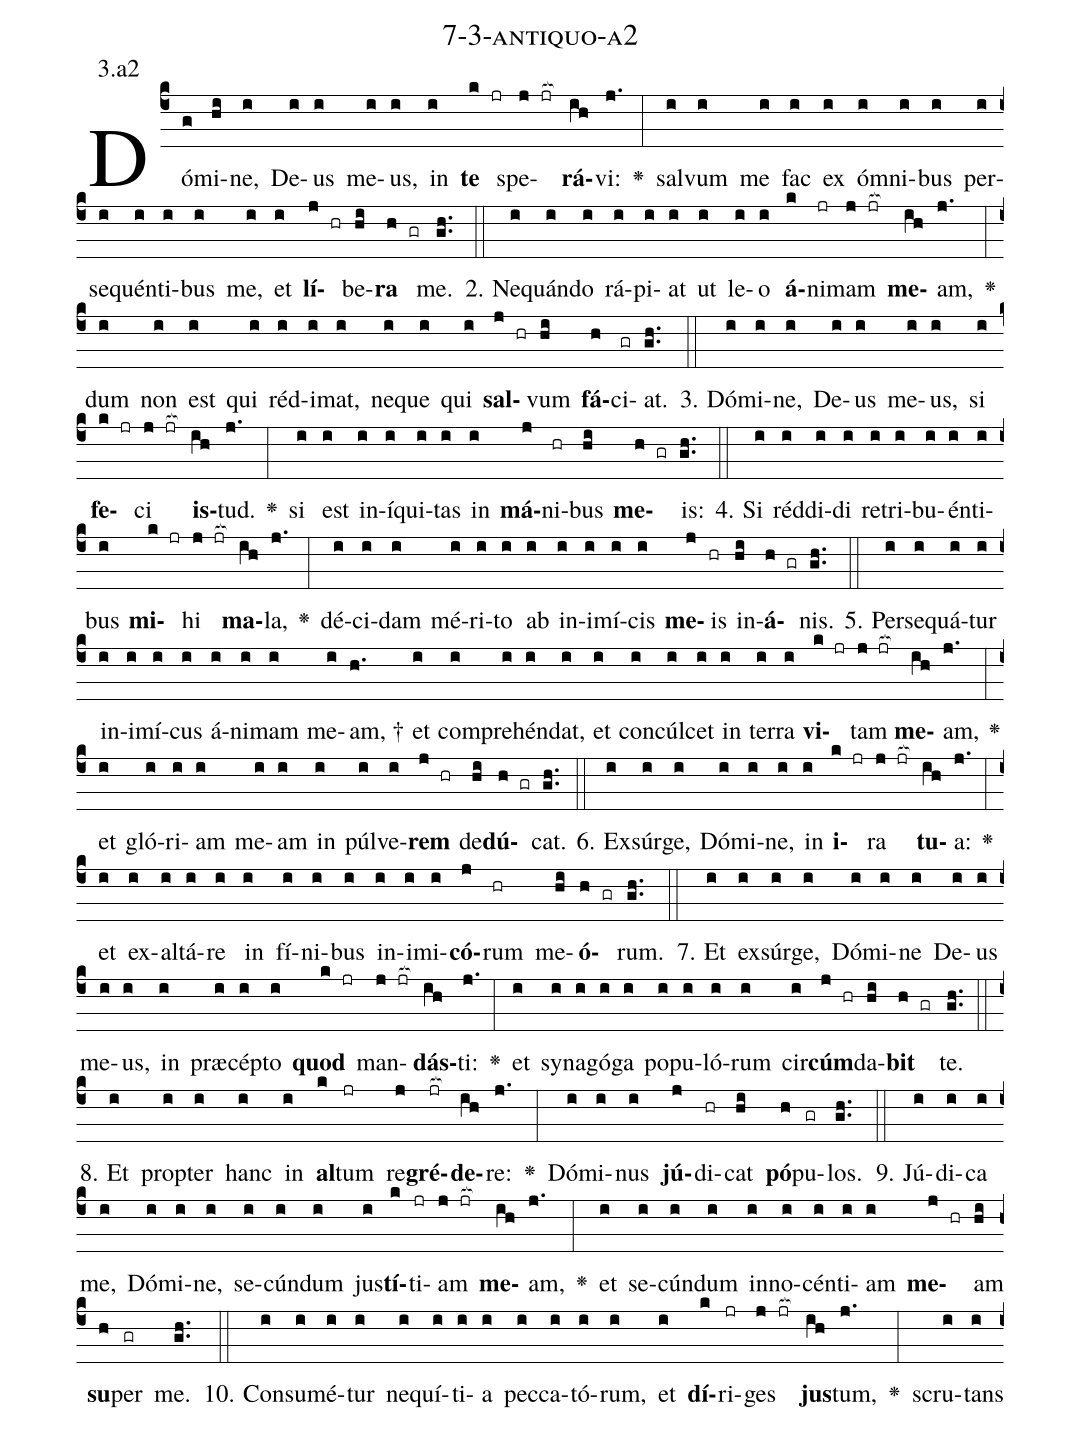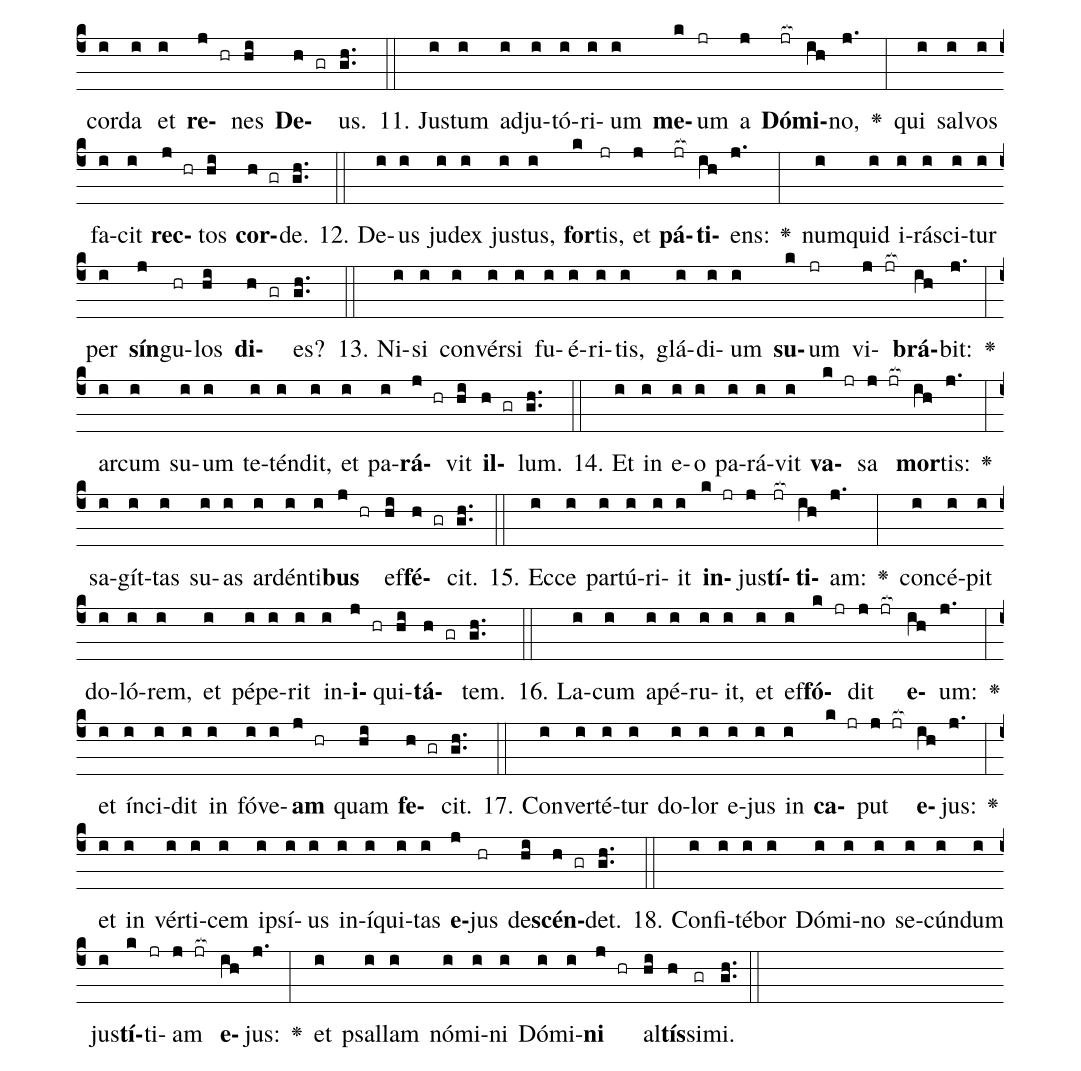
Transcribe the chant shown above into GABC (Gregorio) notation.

name: 7-3-antiquo-a2;
annotation: 3.a2;
%%
(c4)Dó(g)mi(hi)ne,(i) De(i)us(i) me(i)us,(i) in(i) <b>te</b>(k jr) spe(j jr[ocb:1{])<b>rá</b>(ih[ocb:0}])vi:(j.) <v>\greheightstar</v>(:) sal(i)vum(i) me(i) fac(i) ex(i) óm(i)ni(i)bus(i) per(i)se(i)quén(i)ti(i)bus(i) me,(i) et(i) <b>lí</b>(j hr)be(hi)<b>ra</b>(h gr) me.(gh..) (::)
2. Ne(i)quán(i)do(i) rá(i)pi(i)at(i) ut(i) le(i)o(i) <b>á</b>(k)ni(jr)mam(j jr[ocb:1{]) <b>me</b>(ih[ocb:0}])am,(j.) <v>\greheightstar</v>(:) dum(i) non(i) est(i) qui(i) réd(i)i(i)mat,(i) ne(i)que(i) qui(i) <b>sal</b>(j hr)vum(hi) <b>fá</b>(h)ci(gr)at.(gh..) (::)
3. Dó(i)mi(i)ne,(i) De(i)us(i) me(i)us,(i) si(i) <b>fe</b>(k jr)ci(j jr[ocb:1{]) <b>is</b>(ih[ocb:0}])tud.(j.) <v>\greheightstar</v>(:) si(i) est(i) in(i)í(i)qui(i)tas(i) in(i) <b>má</b>(j)ni(hr)bus(hi) <b>me</b>(h gr)is:(gh..) (::)
4. Si(i) réd(i)di(i)di(i) re(i)tri(i)bu(i)én(i)ti(i)bus(i) <b>mi</b>(k jr)hi(j jr[ocb:1{]) <b>ma</b>(ih[ocb:0}])la,(j.) <v>\greheightstar</v>(:) dé(i)ci(i)dam(i) mé(i)ri(i)to(i) ab(i) in(i)i(i)mí(i)cis(i) <b>me</b>(j)is(hr) in(hi)<b>á</b>(h gr)nis.(gh..) (::)
5. Per(i)se(i)quá(i)tur(i) in(i)i(i)mí(i)cus(i) á(i)ni(i)mam(i) me(i)am, †(h.) et(i) com(i)pre(i)hén(i)dat,(i) et(i) con(i)cúl(i)cet(i) in(i) ter(i)ra(i) <b>vi</b>(k jr)tam(j jr[ocb:1{]) <b>me</b>(ih[ocb:0}])am,(j.) <v>\greheightstar</v>(:) et(i) gló(i)ri(i)am(i) me(i)am(i) in(i) púl(i)ve(i)<b>rem</b>(j hr) de(hi)<b>dú</b>(h gr)cat.(gh..) (::)
6. Ex(i)súr(i)ge,(i) Dó(i)mi(i)ne,(i) in(i) <b>i</b>(k jr)ra(j jr[ocb:1{]) <b>tu</b>(ih[ocb:0}])a:(j.) <v>\greheightstar</v>(:) et(i) ex(i)al(i)tá(i)re(i) in(i) fí(i)ni(i)bus(i) in(i)i(i)mi(i)<b>có</b>(j)rum(hr) me(hi)<b>ó</b>(h gr)rum.(gh..) (::)
7. Et(i) ex(i)súr(i)ge,(i) Dó(i)mi(i)ne(i) De(i)us(i) me(i)us,(i) in(i) præ(i)cép(i)to(i) <b>quod</b>(k jr) man(j jr[ocb:1{])<b>dás</b>(ih[ocb:0}])ti:(j.) <v>\greheightstar</v>(:) et(i) sy(i)na(i)gó(i)ga(i) po(i)pu(i)ló(i)rum(i) cir(i)<b>cúm</b>(j hr)da(hi)<b>bit</b>(h gr) te.(gh..) (::)
8. Et(i) prop(i)ter(i) hanc(i) in(i) <b>al</b>(k)tum(jr) re(j)<b>gré</b>(jr[ocb:1{])<b>de</b>(ih[ocb:0}])re:(j.) <v>\greheightstar</v>(:) Dó(i)mi(i)nus(i) <b>jú</b>(j)di(hr)cat(hi) <b>pó</b>(h)pu(gr)los.(gh..) (::)
9. Jú(i)di(i)ca(i) me,(i) Dó(i)mi(i)ne,(i) se(i)cún(i)dum(i) jus(i)<b>tí</b>(k)ti(jr)am(j jr[ocb:1{]) <b>me</b>(ih[ocb:0}])am,(j.) <v>\greheightstar</v>(:) et(i) se(i)cún(i)dum(i) in(i)no(i)cén(i)ti(i)am(i) <b>me</b>(j hr)am(hi) <b>su</b>(h)per(gr) me.(gh..) (::)
10. Con(i)su(i)mé(i)tur(i) ne(i)quí(i)ti(i)a(i) pec(i)ca(i)tó(i)rum,(i) et(i) <b>dí</b>(k)ri(jr)ges(j jr[ocb:1{]) <b>jus</b>(ih[ocb:0}])tum,(j.) <v>\greheightstar</v>(:) scru(i)tans(i) cor(i)da(i) et(i) <b>re</b>(j hr)nes(hi) <b>De</b>(h gr)us.(gh..) (::)
11. Jus(i)tum(i) ad(i)ju(i)tó(i)ri(i)um(i) <b>me</b>(k)um(jr) a(j) <b>Dó</b>(jr[ocb:1{])<b>mi</b>(ih[ocb:0}])no,(j.) <v>\greheightstar</v>(:) qui(i) sal(i)vos(i) fa(i)cit(i) <b>rec</b>(j hr)tos(hi) <b>cor</b>(h gr)de.(gh..) (::)
12. De(i)us(i) ju(i)dex(i) jus(i)tus,(i) <b>for</b>(k)tis,(jr) et(j) <b>pá</b>(jr[ocb:1{])<b>ti</b>(ih[ocb:0}])ens:(j.) <v>\greheightstar</v>(:) num(i)quid(i) i(i)rá(i)sci(i)tur(i) per(i) <b>sín</b>(j)gu(hr)los(hi) <b>di</b>(h gr)es?(gh..) (::)
13. Ni(i)si(i) con(i)vér(i)si(i) fu(i)é(i)ri(i)tis,(i) glá(i)di(i)um(i) <b>su</b>(k)um(jr) vi(j jr[ocb:1{])<b>brá</b>(ih[ocb:0}])bit:(j.) <v>\greheightstar</v>(:) ar(i)cum(i) su(i)um(i) te(i)tén(i)dit,(i) et(i) pa(i)<b>rá</b>(j hr)vit(hi) <b>il</b>(h gr)lum.(gh..) (::)
14. Et(i) in(i) e(i)o(i) pa(i)rá(i)vit(i) <b>va</b>(k jr)sa(j jr[ocb:1{]) <b>mor</b>(ih[ocb:0}])tis:(j.) <v>\greheightstar</v>(:) sa(i)gít(i)tas(i) su(i)as(i) ar(i)dén(i)ti(i)<b>bus</b>(j hr) ef(hi)<b>fé</b>(h gr)cit.(gh..) (::)
15. Ec(i)ce(i) par(i)tú(i)ri(i)it(i) <b>in</b>(k jr)jus(j)<b>tí</b>(jr[ocb:1{])<b>ti</b>(ih[ocb:0}])am:(j.) <v>\greheightstar</v>(:) con(i)cé(i)pit(i) do(i)ló(i)rem,(i) et(i) pé(i)pe(i)rit(i) in(i)<b>i</b>(j hr)qui(hi)<b>tá</b>(h gr)tem.(gh..) (::)
16. La(i)cum(i) a(i)pé(i)ru(i)it,(i) et(i) ef(i)<b>fó</b>(k jr)dit(j jr[ocb:1{]) <b>e</b>(ih[ocb:0}])um:(j.) <v>\greheightstar</v>(:) et(i) ín(i)ci(i)dit(i) in(i) fó(i)ve(i)<b>am</b>(j hr) quam(hi) <b>fe</b>(h gr)cit.(gh..) (::)
17. Con(i)ver(i)té(i)tur(i) do(i)lor(i) e(i)jus(i) in(i) <b>ca</b>(k jr)put(j jr[ocb:1{]) <b>e</b>(ih[ocb:0}])jus:(j.) <v>\greheightstar</v>(:) et(i) in(i) vér(i)ti(i)cem(i) ip(i)sí(i)us(i) in(i)í(i)qui(i)tas(i) <b>e</b>(j)jus(hr) de(hi)<b>scén</b>(h gr)det.(gh..) (::)
18. Con(i)fi(i)té(i)bor(i) Dó(i)mi(i)no(i) se(i)cún(i)dum(i) jus(i)<b>tí</b>(k)ti(jr)am(j jr[ocb:1{]) <b>e</b>(ih[ocb:0}])jus:(j.) <v>\greheightstar</v>(:) et(i) psal(i)lam(i) nó(i)mi(i)ni(i) Dó(i)mi(i)<b>ni</b>(j hr) al(hi)<b>tís</b>(h)si(gr)mi.(gh..) (::)
